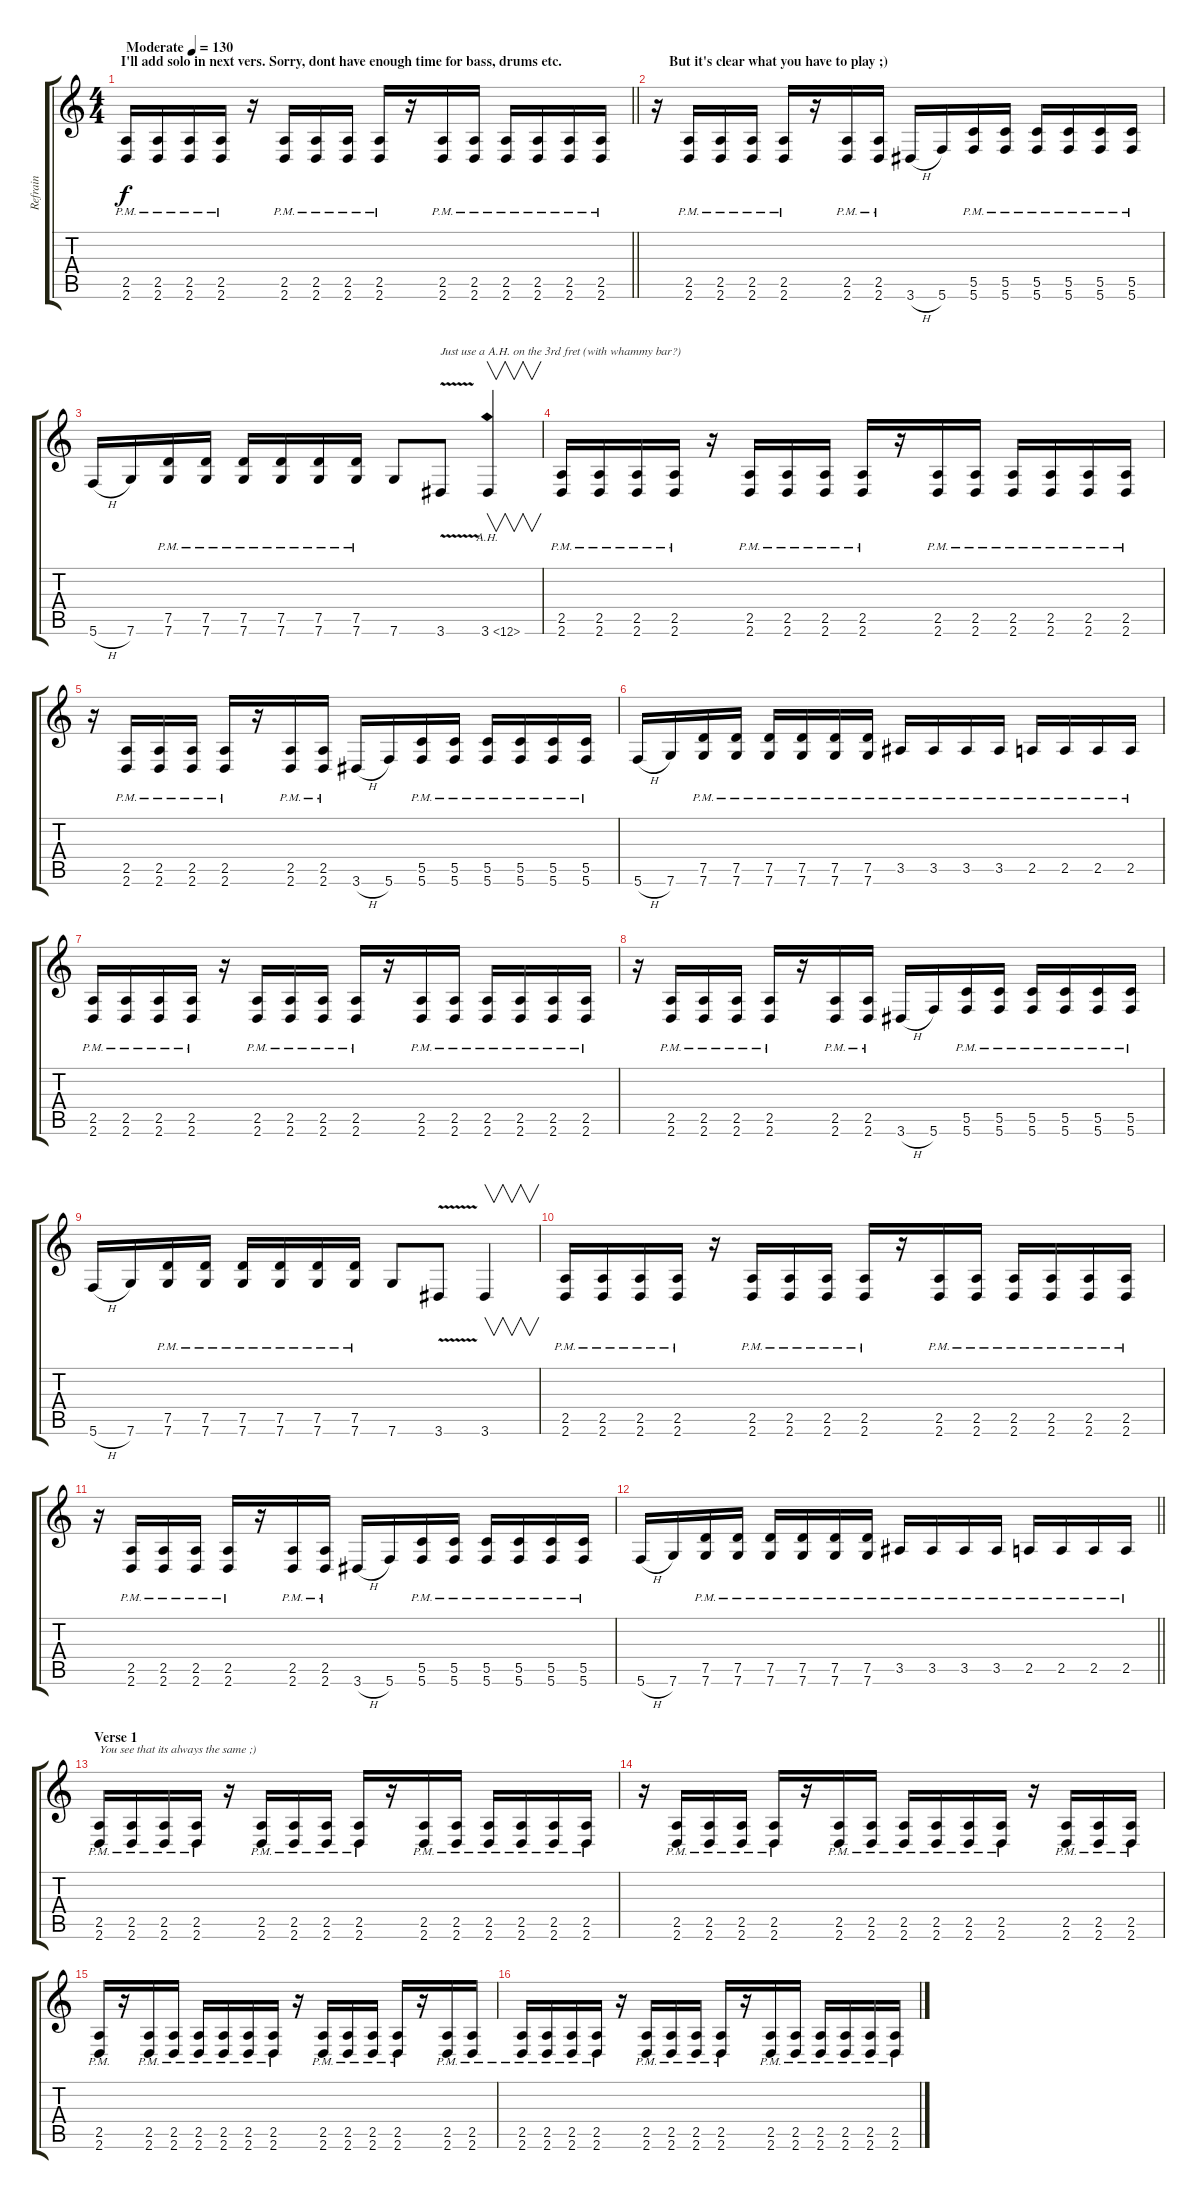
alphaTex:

\track ("Refrain" "Refrain") {instrument distortionguitar}
\staff {score tabs}
\tuning (D4 A3 F3 C3 G2 C2) {hide}
\ts (4 4)
\section ("" "I'll add solo in next vers. Sorry, dont have enough time for bass, drums etc.")
\tempo (130 "Moderate")
\clef g2
\barLineRight lightlight
\ks c
(2.5{pm} 2.6{pm}).16{dy f instrument distortionguitar} (2.5{pm} 2.6{pm}).16 (2.5{pm} 2.6{pm}).16 (2.5{pm} 2.6{pm}).16 r.16 (2.5{pm} 2.6{pm}).16 (2.5{pm} 2.6{pm}).16 (2.5{pm} 2.6{pm}).16 (2.5{pm} 2.6{pm}).16 r.16 (2.5{pm} 2.6{pm}).16 (2.5{pm} 2.6{pm}).16 (2.5{pm} 2.6{pm}).16 (2.5{pm} 2.6{pm}).16 (2.5{pm} 2.6{pm}).16 (2.5{pm} 2.6{pm}).16 |
\section ("" "     But it's clear what you have to play ;)")
r.16 (2.5{pm} 2.6{pm}).16 (2.5{pm} 2.6{pm}).16 (2.5{pm} 2.6{pm}).16 (2.5{pm} 2.6{pm}).16 r.16 (2.5{pm} 2.6{pm}).16 (2.5{pm} 2.6{pm}).16 3.6{h}.16 5.6.16 (5.5{pm} 5.6{pm}).16 (5.5{pm} 5.6{pm}).16 (5.5{pm} 5.6{pm}).16 (5.5{pm} 5.6{pm}).16 (5.5{pm} 5.6{pm}).16 (5.5{pm} 5.6{pm}).16 |
5.6{h}.16 7.6.16 (7.5{pm} 7.6{pm}).16 (7.5{pm} 7.6{pm}).16 (7.5{pm} 7.6{pm}).16 (7.5{pm} 7.6{pm}).16 (7.5{pm} 7.6{pm}).16 (7.5{pm} 7.6{pm}).16 7.6.8 3.6{v}.8{txt "Just use a A.H. on the 3rd fret (with whammy bar?)"} 3.6{ah 9}.4{v} |
(2.5{pm} 2.6{pm}).16 (2.5{pm} 2.6{pm}).16 (2.5{pm} 2.6{pm}).16 (2.5{pm} 2.6{pm}).16 r.16 (2.5{pm} 2.6{pm}).16 (2.5{pm} 2.6{pm}).16 (2.5{pm} 2.6{pm}).16 (2.5{pm} 2.6{pm}).16 r.16 (2.5{pm} 2.6{pm}).16 (2.5{pm} 2.6{pm}).16 (2.5{pm} 2.6{pm}).16 (2.5{pm} 2.6{pm}).16 (2.5{pm} 2.6{pm}).16 (2.5{pm} 2.6{pm}).16 |
r.16 (2.5{pm} 2.6{pm}).16 (2.5{pm} 2.6{pm}).16 (2.5{pm} 2.6{pm}).16 (2.5{pm} 2.6{pm}).16 r.16 (2.5{pm} 2.6{pm}).16 (2.5{pm} 2.6{pm}).16 3.6{h}.16 5.6.16 (5.5{pm} 5.6{pm}).16 (5.5{pm} 5.6{pm}).16 (5.5{pm} 5.6{pm}).16 (5.5{pm} 5.6{pm}).16 (5.5{pm} 5.6{pm}).16 (5.5{pm} 5.6{pm}).16 |
5.6{h}.16 7.6.16 (7.5{pm} 7.6{pm}).16 (7.5{pm} 7.6{pm}).16 (7.5{pm} 7.6{pm}).16 (7.5{pm} 7.6{pm}).16 (7.5{pm} 7.6{pm}).16 (7.5{pm} 7.6{pm}).16 3.5{pm}.16 3.5{pm}.16 3.5{pm}.16 3.5{pm}.16 2.5{pm}.16 2.5{pm}.16 2.5{pm}.16 2.5{pm}.16 |
(2.5{pm} 2.6{pm}).16 (2.5{pm} 2.6{pm}).16 (2.5{pm} 2.6{pm}).16 (2.5{pm} 2.6{pm}).16 r.16 (2.5{pm} 2.6{pm}).16 (2.5{pm} 2.6{pm}).16 (2.5{pm} 2.6{pm}).16 (2.5{pm} 2.6{pm}).16 r.16 (2.5{pm} 2.6{pm}).16 (2.5{pm} 2.6{pm}).16 (2.5{pm} 2.6{pm}).16 (2.5{pm} 2.6{pm}).16 (2.5{pm} 2.6{pm}).16 (2.5{pm} 2.6{pm}).16 |
r.16 (2.5{pm} 2.6{pm}).16 (2.5{pm} 2.6{pm}).16 (2.5{pm} 2.6{pm}).16 (2.5{pm} 2.6{pm}).16 r.16 (2.5{pm} 2.6{pm}).16 (2.5{pm} 2.6{pm}).16 3.6{h}.16 5.6.16 (5.5{pm} 5.6{pm}).16 (5.5{pm} 5.6{pm}).16 (5.5{pm} 5.6{pm}).16 (5.5{pm} 5.6{pm}).16 (5.5{pm} 5.6{pm}).16 (5.5{pm} 5.6{pm}).16 |
5.6{h}.16 7.6.16 (7.5{pm} 7.6{pm}).16 (7.5{pm} 7.6{pm}).16 (7.5{pm} 7.6{pm}).16 (7.5{pm} 7.6{pm}).16 (7.5{pm} 7.6{pm}).16 (7.5{pm} 7.6{pm}).16 7.6.8 3.6{v}.8 3.6.4{v} |
(2.5{pm} 2.6{pm}).16 (2.5{pm} 2.6{pm}).16 (2.5{pm} 2.6{pm}).16 (2.5{pm} 2.6{pm}).16 r.16 (2.5{pm} 2.6{pm}).16 (2.5{pm} 2.6{pm}).16 (2.5{pm} 2.6{pm}).16 (2.5{pm} 2.6{pm}).16 r.16 (2.5{pm} 2.6{pm}).16 (2.5{pm} 2.6{pm}).16 (2.5{pm} 2.6{pm}).16 (2.5{pm} 2.6{pm}).16 (2.5{pm} 2.6{pm}).16 (2.5{pm} 2.6{pm}).16 |
r.16 (2.5{pm} 2.6{pm}).16 (2.5{pm} 2.6{pm}).16 (2.5{pm} 2.6{pm}).16 (2.5{pm} 2.6{pm}).16 r.16 (2.5{pm} 2.6{pm}).16 (2.5{pm} 2.6{pm}).16 3.6{h}.16 5.6.16 (5.5{pm} 5.6{pm}).16 (5.5{pm} 5.6{pm}).16 (5.5{pm} 5.6{pm}).16 (5.5{pm} 5.6{pm}).16 (5.5{pm} 5.6{pm}).16 (5.5{pm} 5.6{pm}).16 |
\barLineRight lightlight
5.6{h}.16 7.6.16 (7.5{pm} 7.6{pm}).16 (7.5{pm} 7.6{pm}).16 (7.5{pm} 7.6{pm}).16 (7.5{pm} 7.6{pm}).16 (7.5{pm} 7.6{pm}).16 (7.5{pm} 7.6{pm}).16 3.5{pm}.16 3.5{pm}.16 3.5{pm}.16 3.5{pm}.16 2.5{pm}.16 2.5{pm}.16 2.5{pm}.16 2.5{pm}.16 |
\section ("" "Verse 1")
(2.5{pm} 2.6{pm}).16{txt "You see that its always the same ;)"} (2.5{pm} 2.6{pm}).16 (2.5{pm} 2.6{pm}).16 (2.5{pm} 2.6{pm}).16 r.16 (2.5{pm} 2.6{pm}).16 (2.5{pm} 2.6{pm}).16 (2.5{pm} 2.6{pm}).16 (2.5{pm} 2.6{pm}).16 r.16 (2.5{pm} 2.6{pm}).16 (2.5{pm} 2.6{pm}).16 (2.5{pm} 2.6{pm}).16 (2.5{pm} 2.6{pm}).16 (2.5{pm} 2.6{pm}).16 (2.5{pm} 2.6{pm}).16 |
r.16 (2.5{pm} 2.6{pm}).16 (2.5{pm} 2.6{pm}).16 (2.5{pm} 2.6{pm}).16 (2.5{pm} 2.6{pm}).16 r.16 (2.5{pm} 2.6{pm}).16 (2.5{pm} 2.6{pm}).16 (2.5{pm} 2.6{pm}).16 (2.5{pm} 2.6{pm}).16 (2.5{pm} 2.6{pm}).16 (2.5{pm} 2.6{pm}).16 r.16 (2.5{pm} 2.6{pm}).16 (2.5{pm} 2.6{pm}).16 (2.5{pm} 2.6{pm}).16 |
(2.5{pm} 2.6{pm}).16 r.16 (2.5{pm} 2.6{pm}).16 (2.5{pm} 2.6{pm}).16 (2.5{pm} 2.6{pm}).16 (2.5{pm} 2.6{pm}).16 (2.5{pm} 2.6{pm}).16 (2.5{pm} 2.6{pm}).16 r.16 (2.5{pm} 2.6{pm}).16 (2.5{pm} 2.6{pm}).16 (2.5{pm} 2.6{pm}).16 (2.5{pm} 2.6{pm}).16 r.16 (2.5{pm} 2.6{pm}).16 (2.5{pm} 2.6{pm}).16 |
(2.5{pm} 2.6{pm}).16 (2.5{pm} 2.6{pm}).16 (2.5{pm} 2.6{pm}).16 (2.5{pm} 2.6{pm}).16 r.16 (2.5{pm} 2.6{pm}).16 (2.5{pm} 2.6{pm}).16 (2.5{pm} 2.6{pm}).16 (2.5{pm} 2.6{pm}).16 r.16 (2.5{pm} 2.6{pm}).16 (2.5{pm} 2.6{pm}).16 (2.5{pm} 2.6{pm}).16 (2.5{pm} 2.6{pm}).16 (2.5{pm} 2.6{pm}).16 (2.5{pm} 2.6{pm}).16
